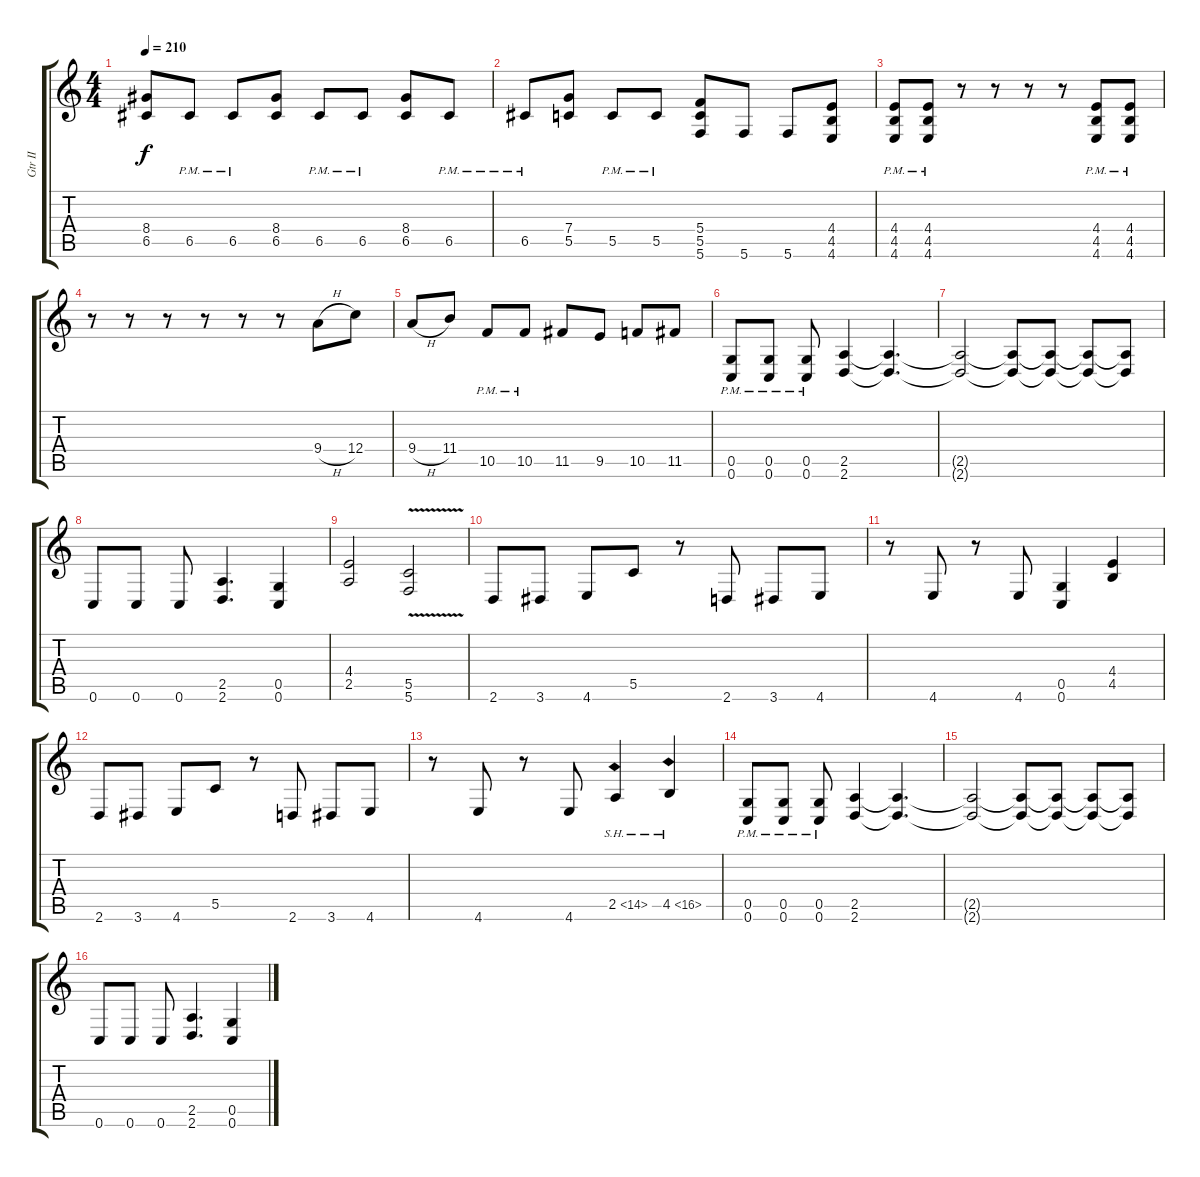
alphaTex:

\track ("Gtr II" "Gtr II") {instrument overdrivenguitar}
\staff {score tabs}
\tuning (D4 A3 F3 C3 G2 C2) {hide}
\ts (4 4)
\tempo 210
\clef g2
\ks c
(8.4 6.5).8{dy f} 6.5{pm}.8 6.5{pm}.8 (8.4 6.5).8 6.5{pm}.8 6.5{pm}.8 (8.4 6.5).8 6.5{pm}.8 |
6.5{pm}.8 (7.4 5.5).8 5.5{pm}.8 5.5{pm}.8 (5.4 5.5 5.6).8 5.6.8 5.6.8 (4.4 4.5 4.6).8 |
(4.4{pm} 4.5 4.6).8 (4.4{pm} 4.5 4.6).8 r.8 r.8 r.8 r.8 (4.4{pm} 4.5{pm} 4.6).8 (4.4{pm} 4.5{pm} 4.6).8 |
r.8 r.8 r.8 r.8 r.8 r.8 9.4{h}.8 12.4.8 |
9.4{h}.8 11.4.8 10.5{pm}.8 10.5{pm}.8 11.5.8 9.5.8 10.5.8 11.5.8 |
(0.5{pm} 0.6{pm}).8 (0.5{pm} 0.6{pm}).8 (0.5{pm} 0.6{pm}).8 (2.5 2.6).4 (2.5{t} 2.6{t}).4{d} |
(2.5{t} 2.6{t}).2 (2.5{t} 2.6{t}).8 (2.5{t} 2.6{t}).8 (2.5{t} 2.6{t}).8 (2.5{t} 2.6{t}).8 |
0.6.8 0.6.8 0.6.8 (2.5 2.6).4{d} (0.5 0.6).4 |
(4.4 2.5).2 (5.5{v} 5.6{v}).2 |
2.6.8 3.6.8 4.6.8 5.5.8 r.8 2.6.8 3.6.8 4.6.8 |
r.8 4.6.8 r.8 4.6.8 (0.5 0.6).4 (4.4 4.5).4 |
2.6.8 3.6.8 4.6.8 5.5.8 r.8 2.6.8 3.6.8 4.6.8 |
r.8 4.6.8 r.8 4.6.8 2.5{sh 12}.4 4.5{sh 12}.4 |
(0.5{pm} 0.6{pm}).8 (0.5{pm} 0.6{pm}).8 (0.5{pm} 0.6{pm}).8 (2.5 2.6).4 (2.5{t} 2.6{t}).4{d} |
(2.5{t} 2.6{t}).2 (2.5{t} 2.6{t}).8 (2.5{t} 2.6{t}).8 (2.5{t} 2.6{t}).8 (2.5{t} 2.6{t}).8 |
0.6.8 0.6.8 0.6.8 (2.5 2.6).4{d} (0.5 0.6).4
